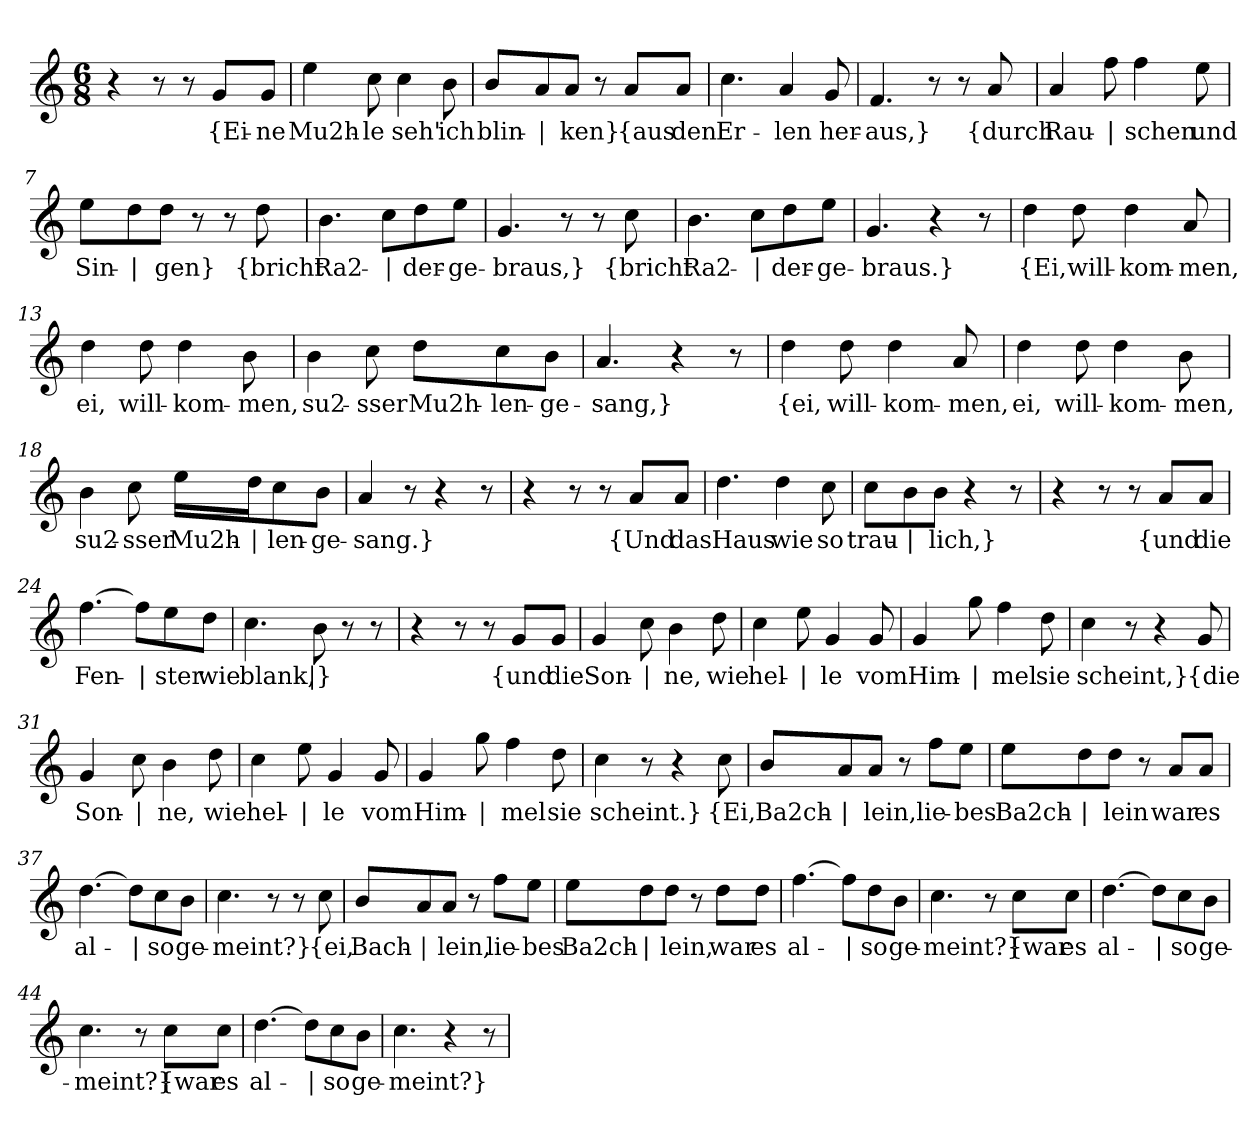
**kern	**text
*part1	*part1
*staff1	*staff1
*clefG2	*
*k[]	*
*M6/8	*
=1	=1
4r	.
8r	.
8r	.
!	!LO:LY:b
8g/L	{Ei-
!	!LO:LY:b
8g/J	-ne
=2	=2
!	!LO:LY:b
4ee\	Mu2h-
!	!LO:LY:b
8cc\	-le
!	!LO:LY:b
4cc\	seh'
!	!LO:LY:b
8b\	ich
=3	=3
!	!LO:LY:b
8b/L	blin-
!	!LO:LY:b
8a/	|
!	!LO:LY:b
8a/J	-ken}
8r	.
!	!LO:LY:b
8a/L	{aus
!	!LO:LY:b
8a/J	den
=4	=4
!	!LO:LY:b
4.cc\	Er-
!	!LO:LY:b
4a/	-len
!	!LO:LY:b
8g/	her-
=5	=5
!	!LO:LY:b
4.f/	-aus,}
8r	.
8r	.
!	!LO:LY:b
8a/	{durch
=6	=6
!	!LO:LY:b
4a/	Rau-
!	!LO:LY:b
8ff\	|
!	!LO:LY:b
4ff\	-schen
!	!LO:LY:b
8ee\	und
!!LO:LB:g=z
=7	=7
!	!LO:LY:b
8ee\L	Sin-
!	!LO:LY:b
8dd\	|
!	!LO:LY:b
8dd\J	-gen}
8r	.
8r	.
!	!LO:LY:b
8dd\	{bricht
=8	=8
!	!LO:LY:b
4.b\	Ra2-
!	!LO:LY:b
8cc\L	|
!	!LO:LY:b
8dd\	-der-
!	!LO:LY:b
8ee\J	-ge-
=9	=9
!	!LO:LY:b
4.g/	-braus,}
8r	.
8r	.
!	!LO:LY:b
8cc\	{bricht
=10	=10
!	!LO:LY:b
4.b\	Ra2-
!	!LO:LY:b
8cc\L	|
!	!LO:LY:b
8dd\	-der-
!	!LO:LY:b
8ee\J	-ge-
=11	=11
!	!LO:LY:b
4.g/	-braus.}
4r	.
8r	.
=12	=12
!	!LO:LY:b
4dd\	{Ei,
!	!LO:LY:b
8dd\	will-
!	!LO:LY:b
4dd\	-kom-
!	!LO:LY:b
8a/	-men,
!!LO:LB:g=z
=13	=13
!	!LO:LY:b
4dd\	ei,
!	!LO:LY:b
8dd\	will-
!	!LO:LY:b
4dd\	-kom-
!	!LO:LY:b
8b\	-men,
=14	=14
!	!LO:LY:b
4b\	su2-
!	!LO:LY:b
8cc\	-sser
!	!LO:LY:b
8dd\L	Mu2h-
!	!LO:LY:b
8cc\	-len-
!	!LO:LY:b
8b\J	-ge-
=15	=15
!	!LO:LY:b
4.a/	-sang,}
4r	.
8r	.
=16	=16
!	!LO:LY:b
4dd\	{ei,
!	!LO:LY:b
8dd\	will-
!	!LO:LY:b
4dd\	-kom-
!	!LO:LY:b
8a/	-men,
=17	=17
!	!LO:LY:b
4dd\	ei,
!	!LO:LY:b
8dd\	will-
!	!LO:LY:b
4dd\	-kom-
!	!LO:LY:b
8b\	-men,
!!LO:LB:g=z
=18	=18
!	!LO:LY:b
4b\	su2-
!	!LO:LY:b
8cc\	-sser
!	!LO:LY:b
16ee\LL	Mu2h-
!	!LO:LY:b
16dd\J	|
!	!LO:LY:b
8cc\	-len-
!	!LO:LY:b
8b\J	-ge-
=19	=19
!	!LO:LY:b
4a/	-sang.}
8r	.
4r	.
8r	.
=20	=20
4r	.
8r	.
8r	.
!	!LO:LY:b
8a/L	{Und
!	!LO:LY:b
8a/J	das
=21	=21
!	!LO:LY:b
4.dd\	Haus
!	!LO:LY:b
4dd\	wie
!	!LO:LY:b
8cc\	so
=22	=22
!	!LO:LY:b
8cc\L	trau-
!	!LO:LY:b
8b\	|
!	!LO:LY:b
8b\J	-lich,}
4r	.
8r	.
=23	=23
4r	.
8r	.
8r	.
!	!LO:LY:b
8a/L	{und
!	!LO:LY:b
8a/J	die
!!LO:LB:g=z
=24	=24
!	!LO:LY:b
[4.ff\	Fen-
!	!LO:LY:b
8ff\L]	|
!	!LO:LY:b
8ee\	-ster
!	!LO:LY:b
8dd\J	wie
=25	=25
!	!LO:LY:b
4.cc\	blank,
!	!LO:LY:b
8b\	|}
8r	.
8r	.
=26	=26
4r	.
8r	.
8r	.
!	!LO:LY:b
8g/L	{und
!	!LO:LY:b
8g/J	die
=27	=27
!	!LO:LY:b
4g/	Son-
!	!LO:LY:b
8cc\	|
!	!LO:LY:b
4b\	-ne,
!	!LO:LY:b
8dd\	wie
=28	=28
!	!LO:LY:b
4cc\	hel-
!	!LO:LY:b
8ee\	|
!	!LO:LY:b
4g/	-le
!	!LO:LY:b
8g/	vom
=29	=29
!	!LO:LY:b
4g/	Him-
!	!LO:LY:b
8gg\	|
!	!LO:LY:b
4ff\	-mel
!	!LO:LY:b
8dd\	sie
=30	=30
!	!LO:LY:b
4cc\	scheint,}
8r	.
4r	.
!	!LO:LY:b
8g/	{die
!!LO:LB:g=z
=31	=31
!	!LO:LY:b
4g/	Son-
!	!LO:LY:b
8cc\	|
!	!LO:LY:b
4b\	-ne,
!	!LO:LY:b
8dd\	wie
=32	=32
!	!LO:LY:b
4cc\	hel-
!	!LO:LY:b
8ee\	|
!	!LO:LY:b
4g/	-le
!	!LO:LY:b
8g/	vom
=33	=33
!	!LO:LY:b
4g/	Him-
!	!LO:LY:b
8gg\	|
!	!LO:LY:b
4ff\	-mel
!	!LO:LY:b
8dd\	sie
=34	=34
!	!LO:LY:b
4cc\	scheint.}
8r	.
4r	.
!	!LO:LY:b
8cc\	{Ei,
=35	=35
!	!LO:LY:b
8b/L	Ba2ch-
!	!LO:LY:b
8a/	|
!	!LO:LY:b
8a/J	-lein,
8r	.
!	!LO:LY:b
8ff\L	lie-
!	!LO:LY:b
8ee\J	-bes
=36	=36
!	!LO:LY:b
8ee\L	Ba2ch-
!	!LO:LY:b
8dd\	|
!	!LO:LY:b
8dd\J	-lein
8r	.
!	!LO:LY:b
8a/L	war
!	!LO:LY:b
8a/J	es
!!LO:LB:g=z
=37	=37
!	!LO:LY:b
[4.dd\	al-
!	!LO:LY:b
8dd\L]	|
!	!LO:LY:b
8cc\	-so
!	!LO:LY:b
8b\J	ge-
=38	=38
!	!LO:LY:b
4.cc\	-meint?}
8r	.
8r	.
!	!LO:LY:b
8cc\	{ei,
=39	=39
!	!LO:LY:b
8b/L	Bach-
!	!LO:LY:b
8a/	|
!	!LO:LY:b
8a/J	-lein,
8r	.
!	!LO:LY:b
8ff\L	lie-
!	!LO:LY:b
8ee\J	-bes
=40	=40
!	!LO:LY:b
8ee\L	Ba2ch-
!	!LO:LY:b
8dd\	|
!	!LO:LY:b
8dd\J	-lein,
8r	.
!	!LO:LY:b
8dd\L	war
!	!LO:LY:b
8dd\J	es
=41	=41
!	!LO:LY:b
[4.ff\	al-
!	!LO:LY:b
8ff\L]	|
!	!LO:LY:b
8dd\	-so
!	!LO:LY:b
8b\J	ge-
=42	=42
!	!LO:LY:b
4.cc\	-meint?}
8r	.
!	!LO:LY:b
8cc\L	{war
!	!LO:LY:b
8cc\J	es
!!LO:LB:g=z
=43	=43
!	!LO:LY:b
[4.dd\	al-
!	!LO:LY:b
8dd\L]	|
!	!LO:LY:b
8cc\	-so
!	!LO:LY:b
8b\J	ge-
=44	=44
!	!LO:LY:b
4.cc\	-meint?}
8r	.
!	!LO:LY:b
8cc\L	{war
!	!LO:LY:b
8cc\J	es
=45	=45
!	!LO:LY:b
[4.dd\	al-
!	!LO:LY:b
8dd\L]	|
!	!LO:LY:b
8cc\	-so
!	!LO:LY:b
8b\J	ge-
=46	=46
!	!LO:LY:b
4.cc\	-meint?}
4r	.
8r	.
=	=
*-	*-
